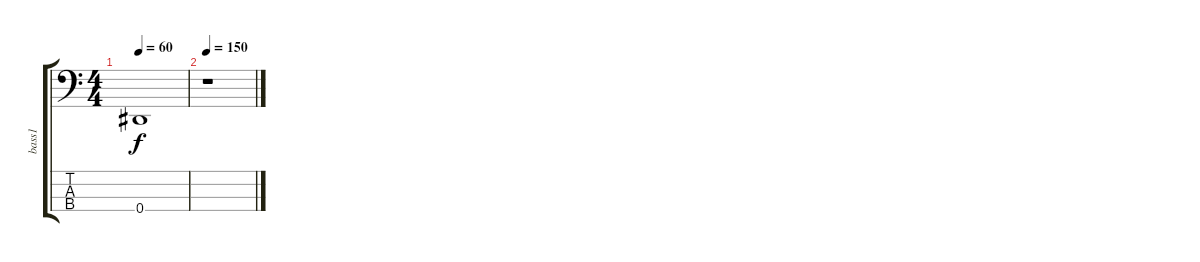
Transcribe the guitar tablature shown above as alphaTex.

\track ("bass1" "bass1") {instrument electricbassfinger}
\staff {score tabs}
\tuning (Gb2 Db2 Ab1 Eb1) {hide}
\ts (4 4)
\tempo 60
\clef f4
\ks c
0.4.1{dy f} |
\tempo 150
r.1
